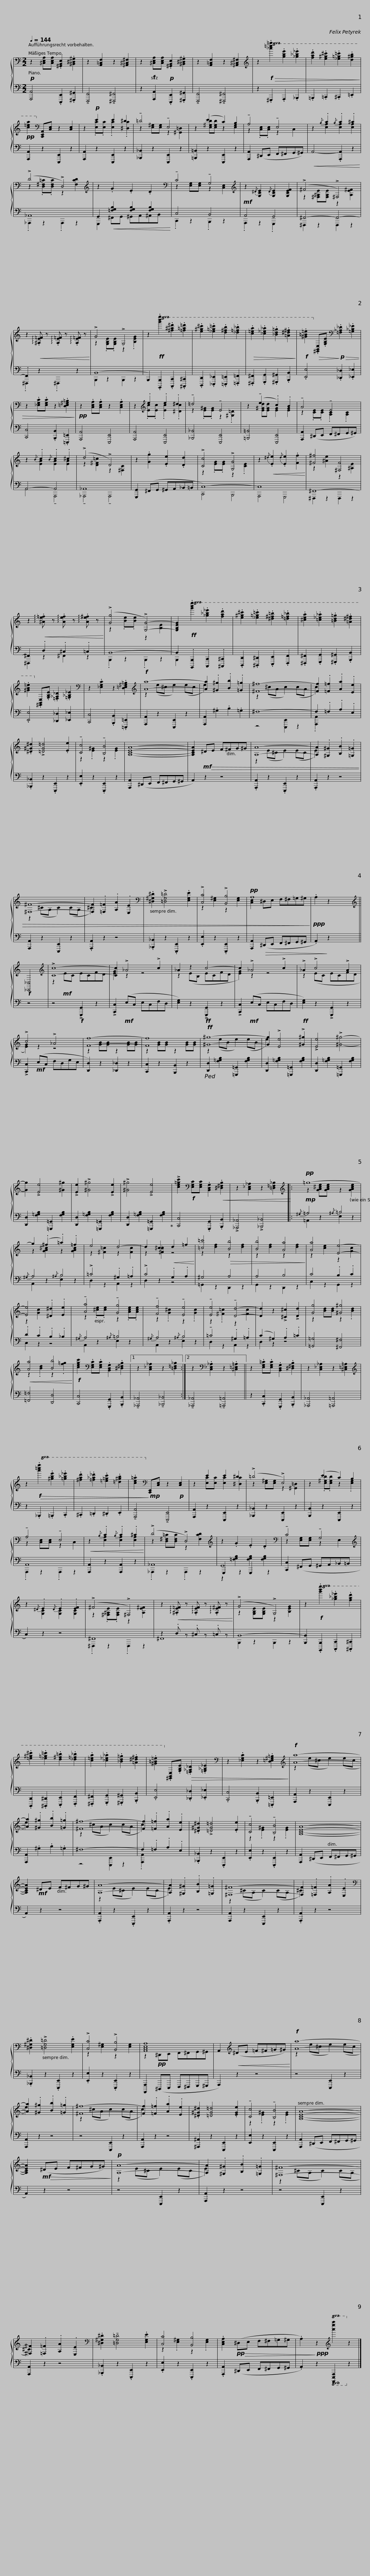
X:1
%%score { ( 1 3 ) | ( 2 4 5 ) }
L:1/8
Q:1/4=144
M:2/2
I:linebreak $
K:C
V:1 bass
V:3 bass
V:2 bass
V:4 bass
V:5 bass
V:1
!p! z2 [^C,E,A,][C,E,A,] .[^G,,B,,E,]2 .[^B,,^D,^G,]2 | z2 [A,,=C,F,]2 z2 [^A,,^C,^F,]2 | z2!sfz! [^C,E,A,][C,E,A,]!p! .[^G,,B,,E,]2 .[^B,,^D,^G,]2 | z2 [A,,=C,F,]2 z2 [^A,,^C,^F,]2 |$[K:treble] z2!f!!>(!!8va(! .[_a'=c''=f'']2 .[g'b'e'']2 .[_g'_b'_e'']2 | %5
 .[f'a'd'']2 .[e'^g'^c'']2 .[_e'=g'=c'']2 .[d'^g'b']2!>)! |!pp! [c'=e'a']2!8va)![K:bass] [C,E,A,][C,E,] z2 [C,E,]2 | z2!p! E2 E2 ^D2 | !tenuto!=D4 !tenuto!E,4 |$ z2 (E2 C2) B,2 | %10
 !tenuto!A,4 !tenuto!E,4 | z2{/B,} .C2{/B,} .C2 .^C2 | (!>!D4 !>!D,4) |[K:treble] z2 .G2 .E2 .D2 |$[K:bass] !tenuto!C4 !tenuto!G,4 | %15
[K:treble] z2{/^D} [G,CE]2{/D} [G,CE]2 [G,CEF]2 | (!>!^F4 !>!^F,4) | z2!<(! !arpeggio!.[^A,E=F] z !arpeggio!.[A,E=F] z !arpeggio!.[A,E=F] z!<)! | !>!G4 !>!G,4 |$ z2!ff!!8va(! .[g'b'e'']2 .[^f'^a'^d'']2 .[=f'=a'=d'']2 | %20
 .[e'^g'^c'']2 .[_e'=g'=c'']2 .[d'^f'b']2 .[_d'=f'_b']2 |!>(! .[c'=e'a']2 .[_c'_e'_a']2 .[_bd'!courtesy!=g']2 .[=a^d'^f']2!>)! |!f! .[^g=b=e']2!8va)!!>(! .[^G,B,E].[G,B,E]!>)![K:bass]!p!!>(! .[=F,_A,_D]2 .[=G,_B,_E]2 | z2 .[_E,G,C].[E,G,C] z2 .[D,=E,^G,=B,]2!>)! |$!pp! z2 .[C,E,A,].[C,E,A,] z2 .[C,E,A,]2 | %25
 z2[K:treble] .e2 .e2 .^d2 | !tenuto!=d4 !tenuto!E4 | z2 (!tenuto!e2 .c2) .B2 | !tenuto!A4 !tenuto!E4 |$ z2{/B} .c2{/B} .c2 .^c2 | %30
 (!>!d4 !>!D4) | z2 .[Gg]2 .[Ee]2 .[Dd]2 | !>![Cc]4 !>![G,G]4 | z2!<(!{/^d} .[Ee]2{/d} .[Ee]2 .[Ff]2!<)! | [^F^f]4 [^F,F]4 |$ %35
 z2!<(! !arpeggio!.[^Ae=f] z !arpeggio!.[Aef] z !arpeggio!.[Ae^f] z!<)! | (!>![Gg]4 !>![G,G]4-) | [G,B,EG]2!ff!!8va(! .[g'b'e'']2 .[_g'_b'_e'']2 .[f'a'd'']2 | .[e'^g'^c'']2 .[_e'=g'=c'']2 .[^d'^f'=b']2 .[=d'=f'_b']2 | .[^c'e'a']2 .[=c'_e'_a']2 .[=bd'!courtesy!=g']2 .[=a^d'^f']2 | %40
 .[^gb=e']2!8va)! .[^G,B,E].[G,B,E] .[=F,_A,_D]2 .[=G,_B,_E]2 |$[K:bass] z2 .[_E,G,C]2 z2 .[D,=E,^G,=B,]2 |[K:treble]!f! [Aa]8- | [Aa]2 .[^G^g]2 .[Bb]2 .[=G=g]2 | [^F^f]8- | %45
 [Ff]2 .[=F=f]2 .[Aa]2 .[Ee]2 | .[^D^G^d]2 !>![=DG=d]4 .[Ee]2 |$ !tenuto![Cc]4 !tenuto![B,B]4 | [A,CEA]8- | [A,CEA]2!mf!!>(! ^DE F^FG^G | %50
 [A,A]8- | [A,A]2 .[^G,^G]2 .[B,B]2 .[=G,=G]2 |$ [^F,^F]8- | [F,F]2 .[=F,=F]2 .[A,A]2 .[E,E]2 |[K:bass] .[^D,^G,^D]2 !>![=D,G,=D]4 .[E,G,E]2 | %55
 !>![C,C]4 !>![B,,B,]4 |!pp! A,8!>)! |!ppp! .A,2 z2 x4[K:treble] ||!f! [_C,,_C,]4 |$[K:treble] !>![Cc]8- | %60
 [Cc]2 !>!_A4 !>!c2 | _A2 z2 c4- | c2 !>!_A4 !>!c2 | !>!_A2 !>!c4 !>!A2 |$ !>!c4 !>!_A4 | %65
 [Ff]8- | [Ff]8 |!ff! [^G^g]8- | [Gg]2 !>![Ee]4 !>![^G^g]2 |$ !>![Ee]4 !>![^G^g]4- | %70
 [Gg]2 !>![Ee]4 [^G^g]2 | !>![Ee]2 !>![^G^g]4 !>![Ee]2 | !>![^G^g]4 !>![Ee]4 | !>![ce=gc']2[K:bass]!f! [E,G,C][E,G,C] .[B,,D,G,]2!<(! .[^D,^F,B,]2 | z2 [C,_E,_A,]2 z2 [=D,=F,_B,]2!<)! |:$ %75
[K:treble]!pp! =g8- | g2 (.^f2 .!courtesy!=a2) .=f2 | e4 d4- | d2 ^c2!<(! d2 =f2!<)! | [=c=c']4!>(! [Bb]4 |$ %80
 [Bb]4 [Aa]4!>)! | [Aa]4 [Ee]4- | [Ee]4 .[^D^d]2 .[Ee]2 | !tenuto![Aa]4 !tenuto![Gg]4 | !tenuto![Ff]4 !tenuto![Ee]4 | %85
 !tenuto![Ee]4 !tenuto![Dd]4- |$ [Dd]2 z2 !>![^C^c]2 !>![Dd]2 | [Gg]4 [^G^g]4 |!<(! [Aa]4 [Bb]4!<)! |!f! [cegc']2[K:bass] .[E,G,C].[E,G,C] .[B,,D,G,]2 .[^D,^F,B,]2 |1 %90
 z2 [C,_E,_A,]2 z2 [=D,=F,_B,]2 :|2 z2[K:bass] .[C,_E,_A,]2 z2 .[^C,=E,=A,]2 ||$ z2 .[E,G,=C].[E,G,C] .[B,,D,G,]2 .[^D,^F,B,]2 | z2 [C,_E,_A,]2 z2 [^C,=E,=A,]2 |[K:treble] z2!f!!8va(!!>(! .[a'=c''f'']2 .[^g'b'e'']2 .[=g'_b'_e'']2 | %95
 .[^f'a'd'']2 .[=f'_a'_d'']2 .[=e'=g'c'']2 .[=d'^g'b']2 | .[c'e'=a']2!8va)!!>)![K:bass]!mp! [C,E,][C,E,] z2!p! [C,E,]2 | z2 E2 E2 ^D2 |$ (!>!=D4 !>!E,4) | z2 (E2 C2) B,2 | %100
 !tenuto!A,4 !tenuto!E,4 |!<(! z2{/B,} .C2{/B,} .C2 .^C2!<)! | (!>!D4 !>!D,4) |$[K:treble] z2 .G2 .E2 .D2 |[K:bass] !tenuto!C4 !tenuto!G,4 | %105
[K:treble] z2{/^D} .E2{/D} .E2 .[EF]2 | (!>!^F4 !>!^F,4) | z2!<(! !arpeggio!.[^A,E=F] z !arpeggio!.[A,EF] z !arpeggio!.[A,E^F] z!<)! |$ (!>!G4 !>!G,4) | z2!f!!8va(! .[g'b'e'']2 .[_g'_b'_e'']2 .[f'a'd'']2 | %110
 .[=e'^g'^c'']2 .[_e'=g'=c'']2 .[d'^f'=b']2 .[_d'=f'_b']2 | .[c'=e'a']2 .[_c'_e'_a']2 .[_bd'!courtesy!=g']2 .[=a^d'^f']2 | .[^g=b=e']2!8va)! .[^G,B,E].[G,B,E]!>(! .[=F,_A,_D]2 .[=G,_B,_E]2 |[K:bass] z2 .[_E,G,C]2 z2 .[D,=E,^G,=B,]2!>)! |$[K:treble]!f! [Aa]8- | %115
 [Aa]2 .[^G^g]2 .[Bb]2 .[=G=g]2 | [^F^f]8- | [Ff]2 .[=F=f]2 .[Aa]2 .[Ee]2 | .[^D^G^d]2 !>![=DG=d]4 .[Ee]2 | !tenuto![Cc]4 !tenuto![B,B]4 |$ %120
 [A,CEA]8- | [A,CEA]2!mf! ^DE F^FG^G | [A,A]8- | [A,A]2 .[^G,^G]2 .[B,B]2 .[=G,=G]2 | [^F,^F]8- |$ %125
 [F,F]2 .[=F,=F]2 .[A,A]2 .[E,E]2 |[K:bass] .[^D,^G,^D]2 !>![=D,G,=D]4 .[E,G,E]2 | !>![C,C]4 !>![B,,B,]4 | [A,,C,E,A,]8 | A,,2[K:treble]!<(! (^DE =F^F=G^G)!<)! |$ %130
!f! [Aa]8- | [Aa]2 .[^G^g]2 .[Bb]2 .[=G=g]2 | [^F^f]8- | [Ff]2 .[=F=f]2 .[Aa]2 .[Ee]2 | .[^D^G^d]2 [=DG=d]4 .[EGe]2 | %135
 !tenuto![Cc]4 !tenuto![B,B]4 |$ [A,CEA]8- | [A,CEA]2!mf!!>(! (^DE F^FG^G)!>)! |!p! [A,A]8- | [A,A]2 .[^G,^G]2 .[B,B]2 .[=G,=G]2 | %140
 [^F,^F]8- |$ [^F,^F]2 .[=F,=F]2 .[A,A]2 .[E,E]2 |[K:bass] .[^D,^G,^D]2 !tenuto![=D,G,=D]4 .[E,G,E]2 | [C,C]4 [B,,B,]4 | .[C,E,A,]2!pp!!>(! (^D,E, F,^F,=G,^G, | %145
 .A,2)!>)!!ppp! z2[K:treble]!8va(! [a'e''a'']2!8va)! z2 |] %146
V:2
 [A,,,A,,]4 .[E,,,E,,]2 .[^G,,,^G,,]2 | !tenuto![F,,,F,,]4 !tenuto![^F,,,^F,,]4 | z2 [A,,,A,,]2 .[E,,,E,,]2 .[^G,,,^G,,]2 | !tenuto![F,,,F,,]4 !tenuto![^F,,,^F,,]4 |$ z2 .^G,,,2 .A,,,2 ._B,,,2 | %5
 .=B,,,2 .=C,,2 .^C,,2 .!courtesy!=E,,2 | [A,,,A,,]2 z2 [E,,,E,,]2 z2 | [A,,,A,,]2 z2 [E,,,E,,]2 z2 | [_B,,,_B,,]2 z2 [E,,,E,,]2 z2 |$ [=B,,,=B,,]2 z2 [E,,,E,,]2 z2 | %10
 [A,,,A,,]2 (^D,,E,, F,,^F,,G,,^G,,) |!<(! A,,4- .[A,,,A,,]2 z2!<)! | _A,,8 | G,,2!<(! [=F,G,B,]2 [F,G,B,]2 [F,G,B,]2!<)! |$ C,4 B,,4 | %15
!mf! A,,4 G,,4 | ^F,,4- F,,4- | .F,,2 z2 x4 | (B,,8 |$ B,,,2) .[B,,,,B,,,]2 .[C,,,C,,]2 .[^C,,,^C,,]2 | %20
 .[D,,,D,,]2 .[_E,,,_E,,]2 .[=E,,,=E,,]2 .[!courtesy!=F,,,!courtesy!=F,,]2 | .[^F,,,^F,,]2 .[G,,,G,,]2 .[^G,,,^G,,]2 .[B,,,B,,]2 | .[E,,E,]4 .[_D,,_D,]2 .[_E,,_E,]2 | [C,,C,]4 .[B,,,B,,]2 .[=E,,,=E,,]2 |$ [A,,,A,,]4 [E,,,E,,]4 | %25
 [A,,,A,,]4 [E,,,E,,]4 | [_B,,,_B,,]4 [E,,,E,,]4 | [=B,,,=B,,]4 [E,,,E,,]4 | [A,,,A,,]2 (^D,,E,, F,,^F,,G,,^G,,) |$ A,,4- A,,4 | %30
 _A,,8 | [G,,,G,,]2 (^F,,G,, ^G,,A,,_B,,=B,, | C,8-) | C,8 | ^F,,8- |$ %35
 ^F,,2 .D,2 .^C,2 .=C,2 | B,,8- | B,,2 .[B,,,,B,,,]2 .[C,,,C,,]2 .[^C,,,^C,,]2 | .[D,,,D,,]2 .[^D,,,^D,,]2 .[E,,,E,,]2 .[F,,,F,,]2 | .[^F,,,^F,,]2 .[G,,,G,,]2 .[^G,,,^G,,]2 .[B,,,B,,]2 | %40
 .[E,,E,]4 [_D,,_D,]2 [_E,,_E,]2 |$ [C,,C,]4 .[B,,,B,,]2 .[=E,,,=E,,]2 | [A,,,A,,]2 z2 [E,,,E,,]2 z2 | [A,,,A,,]2 .^G,2 .B,2 .=G,2 | ^F,8- | %45
 F,2 .=F,2 .A,2 .E,2 | .[_B,,,_B,,]2 z2 .[E,,,E,,]2 z2 |$ .[E,,E,]2 z2 .[E,,,E,,]2 z2 | [A,,,A,,]2 (^D,,E,, F,,^F,,G,,^G,, | A,,2) z2 z4 | %50
 .[A,,,A,,]2 z2 .[E,,,E,,]2 z2 | .[A,,,A,,]2 z2 z4 |$ [A,,,A,,]2 z2 [E,,,E,,]2 z2 | .[A,,,A,,]2 z2 z4 | .[_B,,,_B,,]2 z2 .[E,,,E,,]2 z2 | %55
 .[E,,E,]2 z2 .[E,,,E,,]2 z2 | [A,,,A,,]2!>(! (^D,,E,, F,,^F,,G,,^G,, | .A,,2)!>)! z2 x4 || z4 |$ z4!f! !>![G,,,G,,]2 z2 | %60
 !>![C,,C,]2!mf! (E,C, E,C,F,D, | [E,G,]2) z2!ff! !>![G,,,G,,]2 z2 | !>![C,,C,]2!mf! (E,C, E,C,F,D, |!ff! [E,G,]2) z2 !>![G,,,G,,]2 z2 |$ !>![C,,C,]2!mf! (E,C, F,D,G,E, | %65
 [D,,D,]2) z2 [_D,,_D,]2 z2 | [C,,C,]2 z2 [B,,,B,,]2 z2 |!ped! [D,,D,]2 [F,!courtesy!=G,B,]2 [!courtesy!=G,,,!courtesy!=G,,]2 [F,G,B,]2 | [D,,D,]2 [F,!courtesy!=G,B,]2 [!courtesy!=G,,,!courtesy!=G,,]2 [F,G,B,]2 |$ [D,,D,]2 [F,!courtesy!=G,B,]2 [!courtesy!=G,,,!courtesy!=G,,]2 [F,G,B,]2 | %70
 [D,,D,]2 [F,!courtesy!=G,B,]2 [!courtesy!=G,,,!courtesy!=G,,]2 [F,G,B,]2 | [D,,D,]2 [F,!courtesy!=G,B,]2 [!courtesy!=G,,,!courtesy!=G,,]2 [F,G,B,]2 | [D,,D,]2 [F,!courtesy!=G,B,]2 [!courtesy!=G,,,!courtesy!=G,,]2 [F,G,B,]2!ped-up! | [C,,C,]4 .[G,,,G,,]2 .[B,,,B,,]2 | !>![_A,,,_A,,]4 !>![_B,,,_B,,]4 |:$ %75
!mp!{/^G,} =A,4{/^A,} =B,4 |{/^G,} A,4{/^A,} B,4 | !>!!courtesy!=C4 .^G,2 .=A,2 | !>!C4 .G,2 .A,2 | ^G,4 A,4 |$ %80
 A,4 B,4 | C4 .B,2 .C2 | .D2 .C2 .B,2 ._B,2 |{/^G,} A,4{/^A,} =B,4 |{/^G,} A,4{/^A,} B,4 | %85
 !tenuto!!courtesy!=C4 .^G,2 .=A,2 |$ (C2 ^G,2) .A,2 .!courtesy!=C2 | [=G,,=G,]4 [^F,,^F,]4 | [=F,,=F,]4 [D,,D,]4 | [C,,C,]4 .[G,,,G,,]2 .[B,,,B,,]2 |1 %90
 !tenuto![_A,,,_A,,]4 !tenuto![_B,,,_B,,]4 :|2 !tenuto![_A,,,_A,,]4 !tenuto![=A,,,=A,,]4 ||$ z2 .[C,,C,]2 .[G,,,G,,]2 .[B,,,B,,]2 | [_A,,,_A,,]4 [=A,,,=A,,]4 | z2 ._B,,,2 .=B,,,2 .C,,2 | %95
 .^C,,2 .!courtesy!=D,,2 .^D,,2 .E,,2 | !tenuto![A,,,A,,]4 !tenuto![E,,,E,,]4 | [A,,,A,,]2 z2 [E,,,E,,]2 z2 |$ [_B,,,_B,,]2 z2 [E,,,E,,]2 z2 | [B,,,B,,]2 z2 [E,,,E,,]2 z2 | %100
 A,,8 | [A,,,A,,]2 z2 [A,,,A,,]2 z2 | _A,,8 |$ G,,8 | [C,,C,]2 (^F,,G,, ^G,,A,,_B,,=B,, | %105
 C,2) z2 z4 | ^F,,8 | z2 .D, z .^C, z .=C, z |$ B,,8- | [B,,,B,,]2 .[B,,,,B,,,]2 .[C,,,C,,]2 .[^C,,,^C,,]2 | %110
 .[D,,,D,,]2 .[^D,,,^D,,]2 .[E,,,E,,]2 .[F,,,F,,]2 | .[^F,,,^F,,]2 .[G,,,G,,]2 .[^G,,,^G,,]2 .[B,,,B,,]2 | .[E,,E,]4 .[_D,,_D,]2 .[_E,,_E,]2 | .[C,,C,]4 .[B,,,B,,]2 .[=E,,,=E,,]2 |$ [A,,,A,,]2 z2 [E,,,E,,]2 z2 | %115
 [A,,,A,,]2 .^G,2 .B,2 .=G,2 | ^F,8- | F,2 .=F,2 .A,2 .E,2 | .[_B,,,_B,,]2 z2 .[E,,,E,,]2 z2 | .[E,,E,]2 z2 .[E,,,E,,]2 z2 |$ %120
 [A,,,A,,]2 (^D,,E,, F,,^F,,G,,^G,, | A,,2) z2 z4 | .[A,,,A,,]2 z2 .[E,,,E,,]2 z2 | .[A,,,A,,]2 z2 z4 | [A,,,A,,]2 z2 [E,,,E,,]2 z2 |$ %125
 .[A,,,A,,]2 z2 z4 | .[_B,,,_B,,]2 z2 .[E,,,E,,]2 z2 | .[E,,E,]2 z2 .[E,,,E,,]2 z2 | [A,,,,A,,,]2 (^D,,,E,,, F,,,^F,,,G,,,^G,,, | A,,,2) z2 z4 |$ %130
 z4 [E,,,E,,]2 z2 | [A,,,A,,]2 z2 z4 | z4 [E,,,E,,]2 z2 | [A,,,A,,]2 z2 z4 | [^A,,,^A,,]2 z2 [E,,,E,,]2 z2 | %135
 [E,,E,]2 z2 [E,,,E,,]2 z2 |$ [A,,,A,,]2 (^D,,E,, F,,^F,,G,,^G,, | A,,2) z2 z4 | z4 [E,,,E,,]2 z2 | [A,,,A,,]2 z2 z4 | %140
 z4 [E,,,E,,]2 z2 |$ [A,,,A,,]2 z2 z4 | .[_B,,,_B,,]2 z2 .[E,,,E,,]2 z2 | .[E,,E,]2 z2 .[E,,,E,,]2 z2 | .[A,,,A,,]2 (^D,,E,, F,,^F,,G,,^G,, | %145
 .A,,2) z2!8vb(! [A,,,,E,,,A,,,]2!8vb)! z2 |] %146
V:3
 x8 | x8 | x8 | x8 |$[K:treble] x2!8va(! x6 | %5
 x8 | x2!8va)![K:bass] x6 | x2 .[E,C].[E,C] .[E,C]2 .[^D,C]2 | z2 [E,^G,][E,G,] z2 [^G,,=D,]2 |$ x2 [E,^G,D][E,G,D] z2 [E,G,]2 | %10
 z2 .[C,E,].[C,E,] z2 C,2 | x2 [E,A,]2 [E,A,]2 [E,A,]2 | z2 .[D,^F,=C].[D,F,C] z2 [F,CD]2 |[K:treble] x8 |$[K:bass] z2 [E,G,][E,G,] z2 [C,E,]2 | %15
[K:treble] x8 | z2 [^F,^A,E][F,A,E] z2 [A,E^F]2 | x8 | z2 .[G,B,E].[G,B,E] z2 .[B,EG]2 |$ x2!8va(! x6 | %20
 x8 | x8 | x2!8va)! x2[K:bass] x4 | x8 |$ x8 | %25
 x2[K:treble] .[Ec].[Ec] .[Ec]2 .[^Dc]2 | z2 .[E^G].[EG] z2 .[^G,=D]2 | x2 [E^Gd][EGd] [EG]2 [EG]2 | z2 .[CE].[CE] .[A,C]2 .[A,C]2 |$ x2 [EA]2 [EA]2 [EA]2 | %30
 z2 [D^F=c]2 z2 [^F,C]2 | x8 | z2 .[EG].[EG] z2 .[CE]2 | x8 | z2 [^Ae]2 z2 [^A,E]2 |$ %35
 x8 | z2 .[Be].[Be] z2 [B,E]2- | x2!8va(! x6 | x8 | x8 | %40
 x2!8va)! x6 |$[K:bass] x8 |[K:treble] z2 (e^c e2) (ec | e2) x2 x4 | z2 (^cA c2) (cA | %45
 c2) x2 x4 | x8 |$ z2 .[E^G]2 z2 .[EG]2 | x8 | x8 | %50
 z2 (E^C E2) (EC | E2) x2 x4 |$ z2 (^CA, C2) (CA, | ^C2) x2 x4 |[K:bass] x8 | %55
 z2 [E,^G,]2 z2 [E,G,]2 | [C,E,]2 ^D,E, F,^F,=G,^G, | x8[K:treble] || x4 |$[K:treble] z2!mf! EC ECFD | %60
 [EG]2 z2 z4 | z2 (EB, ECFD | [EG]2) z2 z4 | z2 (EC ECFD |$ [EG]2) z2 z4 | %65
 z2 [GB][GB] z2 [GB][GB] | z2 [GB][GB] z2 [GB][GB] | z2 (eB e2) (eB | e2) x2 x4 |$ x8 | %70
 x8 | x8 | x8 | x2[K:bass] x6 | x8 |:$ %75
[K:treble] z2 [GA^ce][GAce] z2 [GAce]2 | z2 [GA^c]2 z2 [GAc]2 | z2 [^F=c]2 z2 [Fc]2 | z2 [^F=c]2 z4 | z2 [df]2 z2 [df]2 |$ %80
 z2 [df]2 z2 [df]2 | z2 [ce]2 z2 [Gc]2 | z2 [Gc]2 x4 | z2 .[^ce].[ce] z2 .[Ace].[Ace] | z2 .[G^c]2 z2 .[Gc]2 | %85
 z2 .[^F=c]2 z2 [Fc]2 |$ x8 | z2 [Bd][Bd] z2 .[Bd]2 | z2 .[Bd]2 z2 .[f=g]2 | x2[K:bass] x6 |1 %90
 x8 :|2 x2[K:bass] x6 ||$ x8 | x8 |[K:treble] x2!8va(! x6 | %95
 x8 | x2!8va)![K:bass] x6 | x2 [E,C][E,C] [E,C]2 [^D,C]2 |$ z2 [E,^G,][E,G,] z2 [^G,,=D,]2 | x2 .[E,^G,D].[E,G,D] z2 .[E,G,]2 | %100
 z2 [C,E,][C,E,] z2 C,2 | x2 [E,A,]2 [E,A,]2 [E,A,]2 | z2 [D,^F,=C][D,F,C] z2 [F,CD]2 |$[K:treble] x8 |[K:bass] z2 [E,G,][E,G,] z2 E,2 | %105
[K:treble] x2 [G,C]2 [G,C]2 [G,C]2 | z2 .[^F,^A,E].[F,A,E] z2 [A,E^F]2 | x8 |$ z2 [G,B,E][G,B,E] z2 [B,EG]2 | x2!8va(! x6 | %110
 x8 | x8 | x2!8va)! x6 |[K:bass] x8 |$[K:treble] z2 (e^c e2) (ec | %115
 e2) x2 x4 | z2 (^cA c2) (cA | c2) x2 x4 | x8 | z2 .[E^G]2 z2 .[EG]2 |$ %120
 x8 | x8 | z2 (E^C E2) (EC | E2) x2 x4 | z2 (^CA, C2) (CA, |$ %125
 ^C2) x2 x4 |[K:bass] x8 | z2 [E,^G,]2 z2 [E,G,]2 | z2!pp! ^D,,E,, F,,^F,,G,,^G,, | x2[K:treble] x6 |$ %130
 z2 (e^c e2) (ec | e2) x2 x4 | z2 (^cA c2) (cA | c2) x2 x4 | x8 | %135
 z2 .[E^G]2 z2 .[EG]2 |$ x8 | x8 | z2 (E^C E2) (EC | E2) x2 x4 | %140
 z2 (^CA, C2) (CA, |$ ^C2) x2 x4 |[K:bass] x8 | z2 .[E,^G,]2 z2 .[E,G,]2 | x8 | %145
 x4[K:treble]!8va(! x2!8va)! x2 |] %146
V:4
 x8 | x8 | x8 | x8 |$ x8 | %5
 x8 | x8 | x8 | x8 |$ x8 | %10
 x8 | x8 | ._A,,,2 z2 .A,,,2 z2 | G,,,2 ^F,,G,, ^G,,A,,^A,,B,, |$ .C,,2 z2 .B,,,2 z2 | %15
 .A,,,2 z2 .G,,,2 x2 | ^F,,,2 z2 F,,,2 z2 | .^F,,,2 x2 .!courtesy!^F,,,2 z2 | B,,,2 z2 B,,,2 z2 |$ x8 | %20
 x8 | x8 | x8 | x8 |$ x8 | %25
 x8 | x8 | x8 | x8 |$ A,,4 !tenuto!A,,,4 | %30
 !tenuto!_A,,,4 !tenuto!A,,,4 | x8 | C,,4 B,,,4 | A,,,4 G,,,4 | ^F,,,2 z2 F,,,2 z2 |$ %35
 ^F,,,2 z2 ^F,,2 z2 | .B,,,2 z2 .B,,,2 z2 | B,,,2 x2 x4 | x8 | x8 | %40
 x8 |$ x8 | x8 | x8 | z4 [E,,,E,,]2 z2 | %45
 .[A,,,A,,]2 x2 x4 | x8 |$ x8 | x8 | x8 | %50
 x8 | x8 |$ x8 | x8 | x8 | %55
 x8 | x8 | x8 || x4 |$ x8 | %60
 x8 | x8 | x8 | x8 |$ x8 | %65
 x8 | x8 | x8 | x8 |$ x8 | %70
 x8 | x8 | x8 | x8 | x8 |:$ %75
 =A,,2 z2 E,2 z2 | A,,2 z2 E,2 z2 | D,2 z2 A,,2 z2 | D,2 z2 z4 | =G,,2 z2 D,,2 z2 |$ %80
 G,,2 z2 D,,2 z2 | C,2 z2 G,,2 z2 | C,2 z2 z4 | A,,2 z2 E,2 z2 | A,,2 z2 E,2 z2 | %85
 D,2 z2 A,,2 z2 |$ D,2 z2 z4 | x8 | x8 | x8 |1 %90
 x8 :|2 x8 ||$ x8 | x8 | x8 | %95
 x8 | x8 | x8 |$ x8 | x8 | %100
 .A,,,2 z2 .A,,,2 z2 | x8 | ._A,,,2 z2 .A,,,2 z2 |$ G,,,2 z2 G,,,2 z2 | x8 | %105
 x8 | .^F,,,2 z2 .F,,,2 z2 | ^F,,8 |$ B,,,2 z2 B,,,2 z2 | x8 | %110
 x8 | x8 | x8 | x8 |$ x8 | %115
 x8 | z4 [E,,,E,,]2 z2 | .[A,,,A,,]2 x2 x4 | x8 | x8 |$ %120
 x8 | x8 | x8 | x8 | x8 |$ %125
 x8 | x8 | x8 | x8 | x8 |$ %130
 x8 | x8 | x8 | x8 | x8 | %135
 x8 |$ x8 | x8 | x8 | x8 | %140
 x8 |$ x8 | x8 | x8 | x8 | %145
 x4!8vb(! x2!8vb)! x2 |] %146
V:5
 x8 | x8 | x8 | x8 |$ x8 | %5
 x8 | x8 | x8 | x8 |$ x8 | %10
 x8 | x8 | x8 | x8 |$ x8 | %15
 x8 | x8 | x8 | x8 |$ x8 | %20
 x8 | x8 | x8 | x8 |$ x8 | %25
 x8 | x8 | x8 | x8 |$ x8 | %30
 x8 | x8 | x8 | x8 | x8 |$ %35
 x8 | x8 | x8 | x8 | x8 | %40
 x8 |$ x8 | x8 | x8 | x8 | %45
 x8 | x8 |$ x8 | x8 | x8 | %50
 x8 | x8 |$ x8 | x8 | x8 | %55
 x8 | x8 | x8 || x4 |$ x8 | %60
 x8 | x8 | x8 | x8 |$ x8 | %65
 x8 | x8 | x8 | x8 |$ x8 | %70
 x8 | x8 | x8 | x8 | x8 |:$ %75
 x8 | x8 | x8 | x8 | x8 |$ %80
 x8 | x8 | x8 | x8 | x8 | %85
 x8 |$ x8 | x8 | x8 | x8 |1 %90
 x8 :|2 x8 ||$ x8 | x8 | x8 | %95
 x8 | x8 | x8 |$ x8 | x8 | %100
 x8 | x8 | x8 |$ z2 [=F,G,B,]2 [F,G,B,]2 [F,G,B,]2 | x8 | %105
 x8 | x8 | x8 |$ x8 | x8 | %110
 x8 | x8 | x8 | x8 |$ x8 | %115
 x8 | x8 | x8 | x8 | x8 |$ %120
 x8 | x8 | x8 | x8 | x8 |$ %125
 x8 | x8 | x8 | x8 | x8 |$ %130
 x8 | x8 | x8 | x8 | x8 | %135
 x8 |$ x8 | x8 | x8 | x8 | %140
 x8 |$ x8 | x8 | x8 | x8 | %145
 x4!8vb(! x2!8vb)! x2 |] %146
